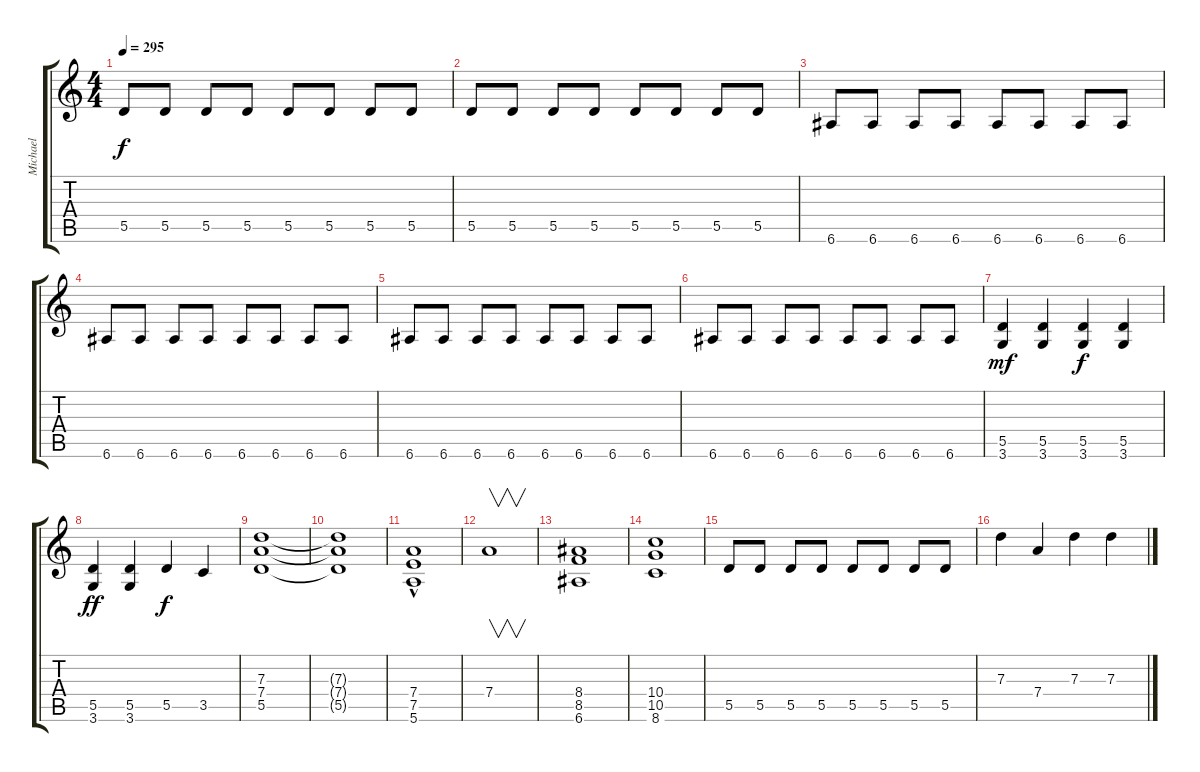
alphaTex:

\track ("Michael" "Michael") {instrument overdrivenguitar}
\staff {score tabs}
\tuning (E4 B3 G3 D3 A2 E2) {hide}
\ts (4 4)
\tempo 295
\clef g2
\ks c
5.5.8{dy f} 5.5.8 5.5.8 5.5.8 5.5.8 5.5.8 5.5.8 5.5.8 |
5.5.8 5.5.8 5.5.8 5.5.8 5.5.8 5.5.8 5.5.8 5.5.8 |
6.6.8 6.6.8 6.6.8 6.6.8 6.6.8 6.6.8 6.6.8 6.6.8 |
6.6.8 6.6.8 6.6.8 6.6.8 6.6.8 6.6.8 6.6.8 6.6.8 |
6.6.8 6.6.8 6.6.8 6.6.8 6.6.8 6.6.8 6.6.8 6.6.8 |
6.6.8 6.6.8 6.6.8 6.6.8 6.6.8 6.6.8 6.6.8 6.6.8 |
(5.5 3.6).4{dy mf} (5.5 3.6).4 (5.5 3.6).4{dy f} (5.5 3.6).4 |
(5.5 3.6).4{dy ff} (5.5 3.6).4 5.5.4{dy f} 3.5.4 |
(7.3 7.4 5.5).1 |
(7.3{t} 7.4{t} 5.5{t}).1 |
(7.4 7.5 5.6{hac}).1 |
7.4.1{v} |
(8.4 8.5 6.6).1 |
(10.4 10.5 8.6).1 |
5.5.8 5.5.8 5.5.8 5.5.8 5.5.8 5.5.8 5.5.8 5.5.8 |
7.3.4 7.4.4 7.3.4 7.3.4
